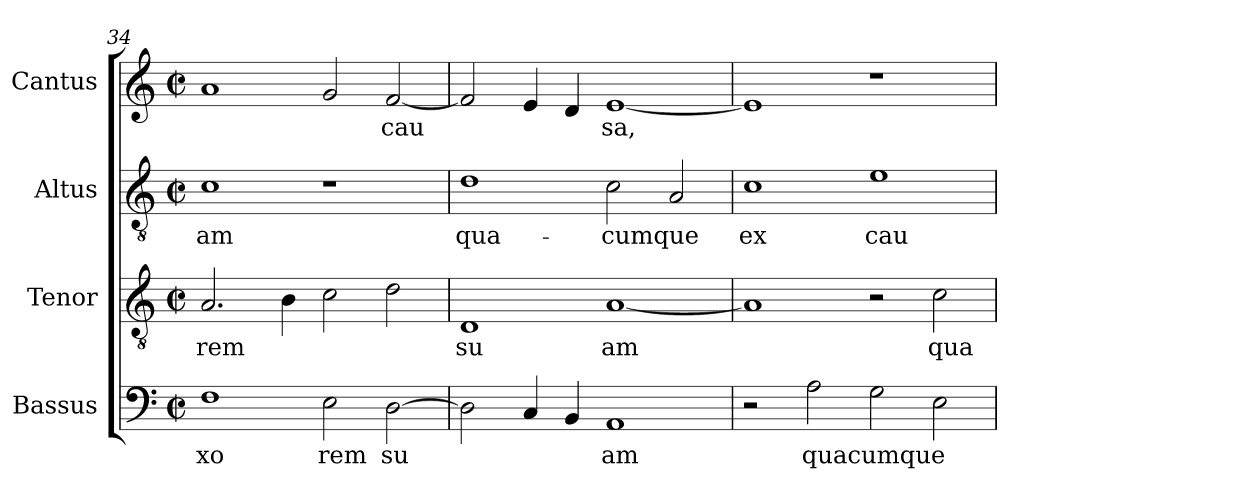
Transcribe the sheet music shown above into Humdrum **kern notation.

**kern	**text	**kern	**text	**kern	**text	**kern	**text
*part4	*part4	*part3	*part3	*part2	*part2	*part1	*part1
*staff4	*staff4	*staff3	*staff3	*staff2	*staff2	*staff1	*staff1
*I"Bassus	*	*I"Tenor	*	*I"Altus	*	*I"Cantus	*
!!LO:PB:g=z
*clefF4	*	*clefGv2	*	*clefGv2	*	*clefG2	*
*k[]	*	*k[]	*	*k[]	*	*k[]	*
*C:	*	*C:	*	*C:	*	*C:	*
*M2/2	*	*M2/2	*	*M2/2	*	*M2/2	*
*met(c|)	*	*met(c|)	*	*met(c|)	*	*met(c|)	*
=34	=34	=34	=34	=34	=34	=34	=34
!	!LO:LY:b:cj	!	!LO:LY:b:cj	!	!LO:LY:b:cj	!	!LO:LY:b:cj
1F	-xo	2.A/	rem	1c	am	1a	.
!	!	!	!LO:LY:b:cj	!	!	!	!
.	.	4B\	.	.	.	.	.
!	!LO:LY:b:cj	!	!LO:LY:b:cj	!	!	!	!LO:LY:b:cj
2E\	rem	2c\	.	1r	.	2g/	.
!	!LO:LY:b:cj	!	!LO:LY:b:cj	!	!	!	!LO:LY:b:cj
[>2D\	su	2d\	.	.	.	[<2f/	cau
=35	=35	=35	=35	=35	=35	=35	=35
!	!LO:LY:b:cj	!	!LO:LY:b:cj	!	!LO:LY:b:cj	!	!LO:LY:b:cj
2D\]	.	1D	su	1d	qua-	2f/]	.
!	!LO:LY:b:cj	!	!	!	!	!	!LO:LY:b:cj
4C/	.	.	.	.	.	4e/	.
!	!LO:LY:b:cj	!	!	!	!	!	!LO:LY:b:cj
4BB/	.	.	.	.	.	4d/	.
!	!LO:LY:b:cj	!	!LO:LY:b:cj	!	!LO:LY:b:cj	!	!LO:LY:b:cj
1AA	am	[<1A	am	2c\	-cumque	[<1e	sa,
!	!	!	!	!	!LO:LY:b:cj	!	!
.	.	.	.	2A/	.	.	.
=36	=36	=36	=36	=36	=36	=36	=36
!	!	!	!LO:LY:b:cj	!	!LO:LY:b:cj	!	!LO:LY:b:cj
2r	.	1A]	.	1c	ex	1e]	.
!	!LO:LY:b:cj	!	!	!	!	!	!
2A\	quacumque	.	.	.	.	.	.
!	!LO:LY:b:cj	!	!	!	!LO:LY:b:cj	!	!
2G\	.	2r	.	1e	cau-	1r	.
!	!LO:LY:b:cj	!	!LO:LY:b:cj	!	!	!	!
2E\	.	2c\	qua	.	.	.	.
=	=	=	=	=	=	=	=
*-	*-	*-	*-	*-	*-	*-	*-
